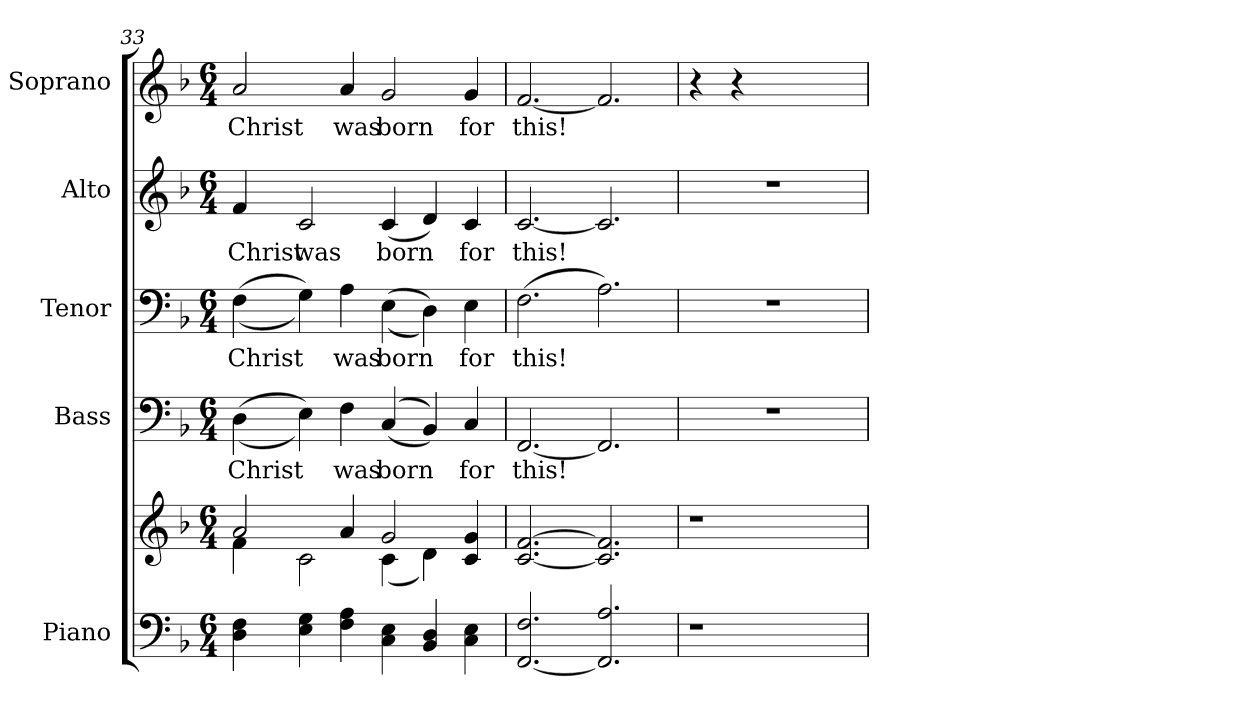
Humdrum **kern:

**kern	**kern	**kern	**text	**kern	**text	**kern	**text	**kern	**text
*part5	*part5	*part4	*part4	*part3	*part3	*part2	*part2	*part1	*part1
*staff6	*staff5	*staff4	*staff4	*staff3	*staff3	*staff2	*staff2	*staff1	*staff1
*I"Piano	*	*I"Bass	*	*I"Tenor	*	*I"Alto	*	*I"Soprano	*
*I'Pno.	*	*I'B.	*	*I'T.	*	*I'A.	*	*I'S.	*
!!LO:PB:g=z
*clefF4	*clefG2	*clefF4	*	*clefF4	*	*clefG2	*	*clefG2	*
*k[b-]	*k[b-]	*k[b-]	*	*k[b-]	*	*k[b-]	*	*k[b-]	*
*F:	*F:	*F:	*	*F:	*	*F:	*	*F:	*
*M6/4	*M6/4	*M6/4	*	*M6/4	*	*M6/4	*	*M6/4	*
=33	=33	=33	=33	=33	=33	=33	=33	=33	=33
*	*^	*	*	*	*	*	*	*	*
!	!	!	!	!LO:LY:b:color=#000000	!	!	!	!	!	!
!	!	!	!	!	!	!LO:LY:b:color=#000000	!	!	!	!
!	!	!	!	!	!	!	!	!LO:LY:b:color=#000000	!	!
!	!	!	!	!	!	!	!	!	!	!LO:LY:b:color=#000000
4Di\ 4Fi	2ai/	4fi\	((4Di\	Christ	((4Fi\	Christ	4fi/	Christ	2ai/	Christ
!	!	!	!	!	!	!	!	!LO:LY:b:color=#000000	!	!
4Ei\ 4Gi	.	2ci\	4Ei\))	.	4Gi\))	.	2ci/	was	.	.
!	!	!	!	!LO:LY:b:color=#000000	!	!	!	!	!	!
!	!	!	!	!	!	!LO:LY:b:color=#000000	!	!	!	!
!	!	!	!	!	!	!	!	!	!	!LO:LY:b:color=#000000
4Fi\ 4Ai	4ai/	.	4Fi\	was	4Ai\	was	.	.	4ai/	was
!	!	!	!	!LO:LY:b:color=#000000	!	!	!	!	!	!
!	!	!	!	!	!	!LO:LY:b:color=#000000	!	!	!	!
!	!	!	!	!	!	!	!	!LO:LY:b:color=#000000	!	!
!	!	!	!	!	!	!	!	!	!	!LO:LY:b:color=#000000
4Ci\ 4Ei	2gi/	(4ci\	((4Ci/	born	((4Ei\	born	(4ci/	born	2gi/	born
4BB-i/ 4Di	.	4di\)	4BB-i/))	.	4Di\))	.	4di/)	.	.	.
!	!	!	!	!LO:LY:b:color=#000000	!	!	!	!	!	!
!	!	!	!	!	!	!LO:LY:b:color=#000000	!	!	!	!
!	!	!	!	!	!	!	!	!LO:LY:b:color=#000000	!	!
!	!	!	!	!	!	!	!	!	!	!LO:LY:b:color=#000000
4Ci\ 4Ei	4ci/ 4gi	4ryy	4Ci/	for	4Ei\	for	4ci/	for	4gi/	for
*	*v	*v	*	*	*	*	*	*	*	*
=34	=34	=34	=34	=34	=34	=34	=34	=34	=34
*	*^	*	*	*	*	*	*	*	*
!	!	!	!	!LO:LY:b:color=#000000	!	!	!	!	!	!
*	*v	*v	*	*	*	*	*	*	*	*
*	*^	*	*	*	*	*	*	*	*
!	!	!	!	!	!	!LO:LY:b:color=#000000	!	!	!	!
*	*v	*v	*	*	*	*	*	*	*	*
*	*^	*	*	*	*	*	*	*	*
!	!	!	!	!	!	!	!	!LO:LY:b:color=#000000	!	!
*	*v	*v	*	*	*	*	*	*	*	*
*	*^	*	*	*	*	*	*	*	*
!	!	!	!	!	!	!	!	!	!	!LO:LY:b:color=#000000
*	*v	*v	*	*	*	*	*	*	*	*
[<2.FFi/ 2.Fi	[<2.ci/ [>2.fi	[<2.FFi/	this!	(2.Fi\	this!	[<2.ci/	this!	[<2.fi/	this!
2.FFi/] 2.Ai	2.ci/] 2.fi]	2.FFi/]	.	2.Ai\)	.	2.ci/]	.	2.fi/]	.
=35	=35	=35	=35	=35	=35	=35	=35	=35	=35
!LO:N:vis=1	!LO:N:vis=1	!LO:N:vis=1	!	!LO:N:vis=1	!	!LO:N:vis=1	!	!	!
2r	2r	1.r	.	1.r	.	1.r	.	4r	.
.	.	.	.	.	.	.	.	4r	.
1ryy	1ryy	.	.	.	.	.	.	1ryy	.
=	=	=	=	=	=	=	=	=	=
*-	*-	*-	*-	*-	*-	*-	*-	*-	*-
